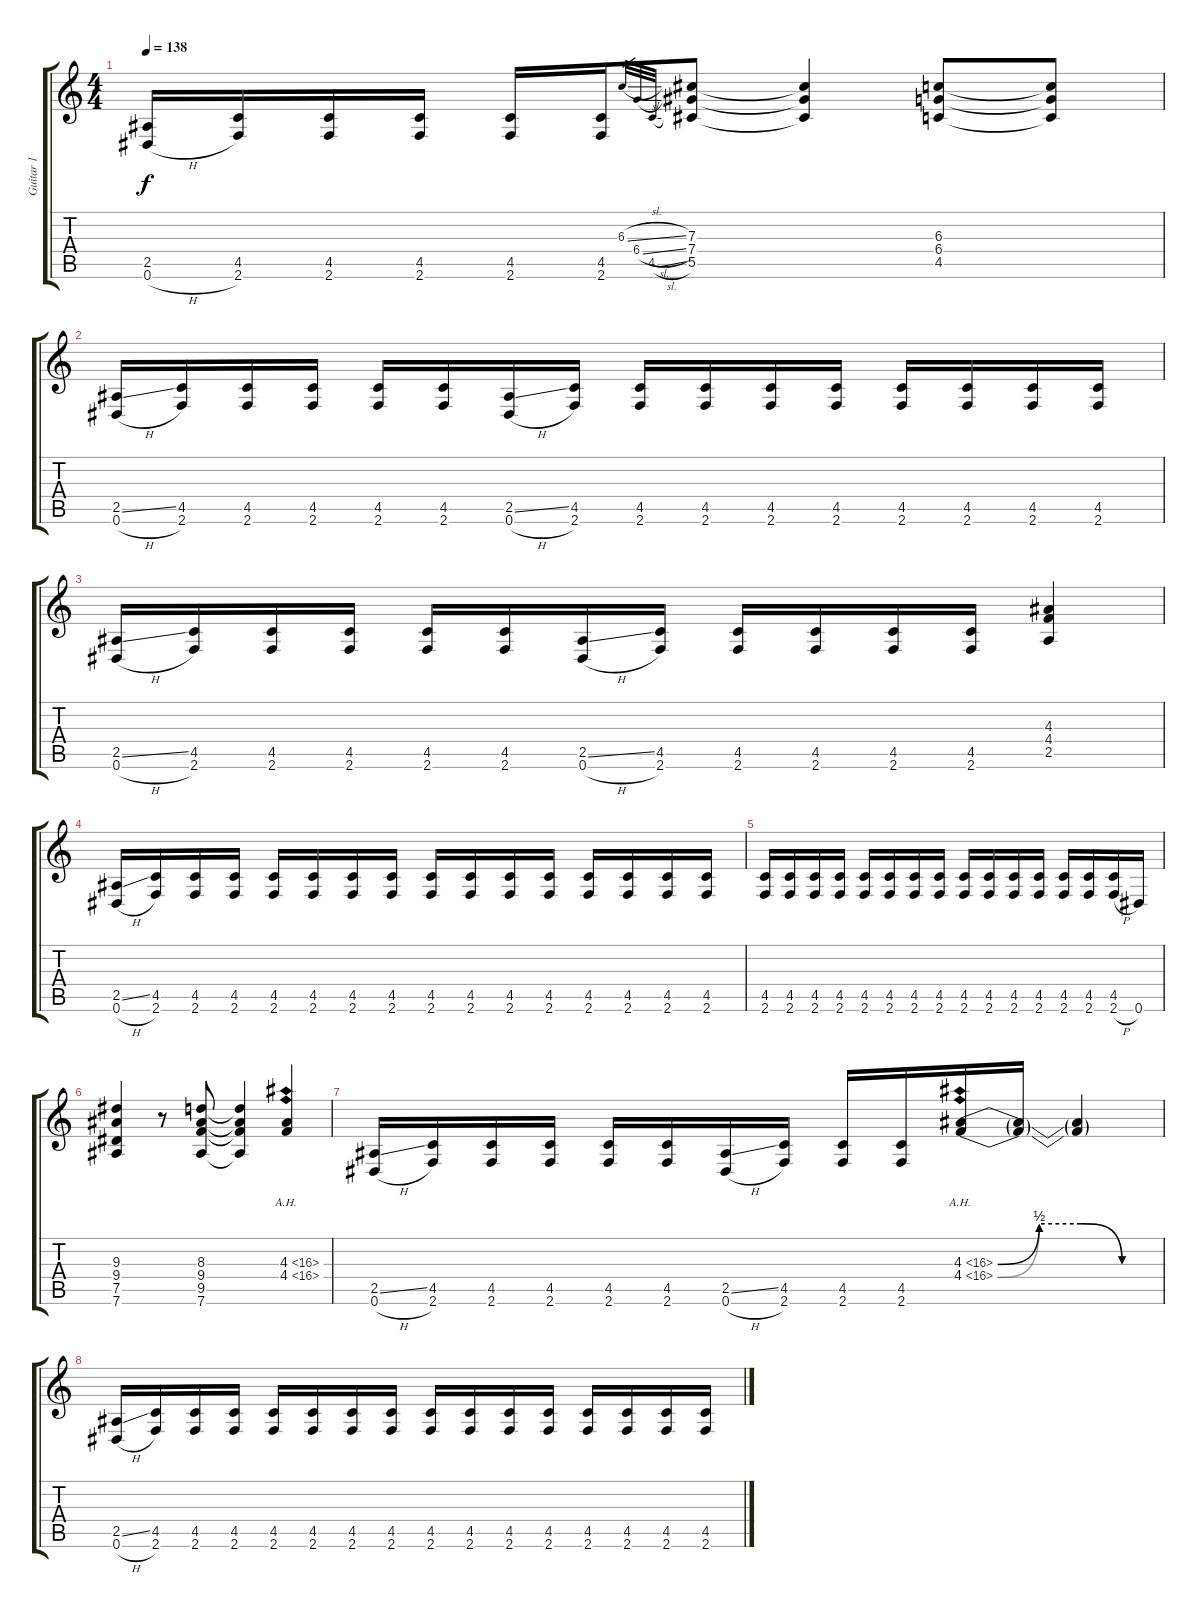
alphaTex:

\track ("Guitar 1" "Guitar 1") {instrument overdrivenguitar}
\staff {score tabs}
\tuning (Eb4 Bb3 Gb3 Db3 Ab2 Eb2) {hide}
\ts (4 4)
\tempo 138
\clef g2
\ks c
(2.5 0.6{h}).16{dy f} (4.5 2.6).16 (4.5 2.6).16 (4.5 2.6).16 (4.5 2.6).16 (4.5 2.6).16 6.3{sl}.32{gr} 6.4{sl}.32{gr} 4.5{sl}.32{gr} (7.3 7.4 5.5).8 (7.3{t} 7.4{t} 5.5{t}).4 (6.3 6.4 4.5).8 (6.3{t} 6.4{t} 4.5{t}).8 |
(2.5{ss} 0.6{h}).16 (4.5 2.6).16 (4.5 2.6).16 (4.5 2.6).16 (4.5 2.6).16 (4.5 2.6).16 (2.5{ss} 0.6{h}).16 (4.5 2.6).16 (4.5 2.6).16 (4.5 2.6).16 (4.5 2.6).16 (4.5 2.6).16 (4.5 2.6).16 (4.5 2.6).16 (4.5 2.6).16 (4.5 2.6).16 |
(2.5{ss} 0.6{h}).16 (4.5 2.6).16 (4.5 2.6).16 (4.5 2.6).16 (4.5 2.6).16 (4.5 2.6).16 (2.5{ss} 0.6{h}).16 (4.5 2.6).16 (4.5 2.6).16 (4.5 2.6).16 (4.5 2.6).16 (4.5 2.6).16 (4.3 4.4 2.5).4 |
(2.5{ss} 0.6{h}).16 (4.5 2.6).16 (4.5 2.6).16 (4.5 2.6).16 (4.5 2.6).16 (4.5 2.6).16 (4.5 2.6).16 (4.5 2.6).16 (4.5 2.6).16 (4.5 2.6).16 (4.5 2.6).16 (4.5 2.6).16 (4.5 2.6).16 (4.5 2.6).16 (4.5 2.6).16 (4.5 2.6).16 |
(4.5 2.6).16 (4.5 2.6).16 (4.5 2.6).16 (4.5 2.6).16 (4.5 2.6).16 (4.5 2.6).16 (4.5 2.6).16 (4.5 2.6).16 (4.5 2.6).16 (4.5 2.6).16 (4.5 2.6).16 (4.5 2.6).16 (4.5 2.6).16 (4.5 2.6).16 (4.5 2.6{h}).16 0.6.16 |
(9.3 9.4 7.5 7.6).4 r.8 (8.3 9.4 9.5 7.6).8 (8.3{t} 9.4{t} 9.5{t} 7.6{t}).4 (4.3{ah 12} 4.4{ah 12}).4 |
(2.5{ss} 0.6{h}).16 (4.5 2.6).16 (4.5 2.6).16 (4.5 2.6).16 (4.5 2.6).16 (4.5 2.6).16 (2.5{ss} 0.6{h}).16 (4.5 2.6).16 (4.5 2.6).16 (4.5 2.6).16 (4.3{be (custom 0 0 15 2 30 2 45 0 60 0) ah 12} 4.4{be (custom 0 0 15 2 30 2 45 0 60 0) ah 12}).16 (4.3{t} 4.4{t}).16 (4.3{t} 4.4{t}).4 |
(2.5{ss} 0.6{h}).16 (4.5 2.6).16 (4.5 2.6).16 (4.5 2.6).16 (4.5 2.6).16 (4.5 2.6).16 (4.5 2.6).16 (4.5 2.6).16 (4.5 2.6).16 (4.5 2.6).16 (4.5 2.6).16 (4.5 2.6).16 (4.5 2.6).16 (4.5 2.6).16 (4.5 2.6).16 (4.5 2.6).16
